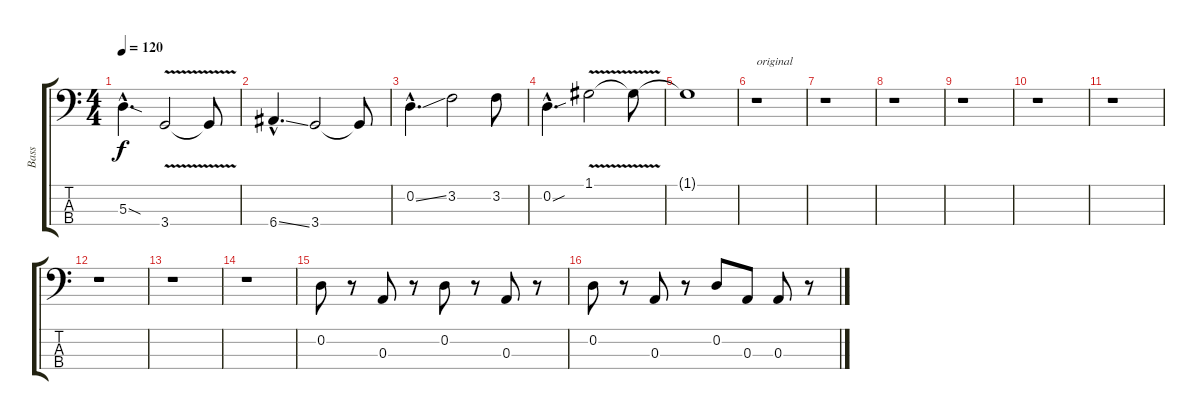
\track ("Bass" "Bass") {instrument electricbassfinger}
\staff {score tabs}
\tuning (G2 D2 A1 E1) {hide}
\ts (4 4)
\tempo 120
\clef f4
\ks c
5.3{sod hac}.4{d dy f} 3.4{v}.2 3.4{t}.8 |
6.4{ss hac}.4{d} 3.4.2 3.4{t}.8 |
0.2{ss hac}.4{d} 3.2.2 3.2.8 |
0.2{sou hac}.4{d} 1.1{v}.2 1.1{t}.8 |
1.1{t}.1 |
r.1{txt "original" volume 15 balance 8 instrument electricbassfinger} |
r.1 |
r.1 |
r.1 |
r.1 |
r.1 |
r.1 |
r.1 |
r.1 |
0.2.8 r.8 0.3.8 r.8 0.2.8 r.8 0.3.8 r.8 |
0.2.8 r.8 0.3.8 r.8 0.2.8 0.3.8 0.3.8 r.8
